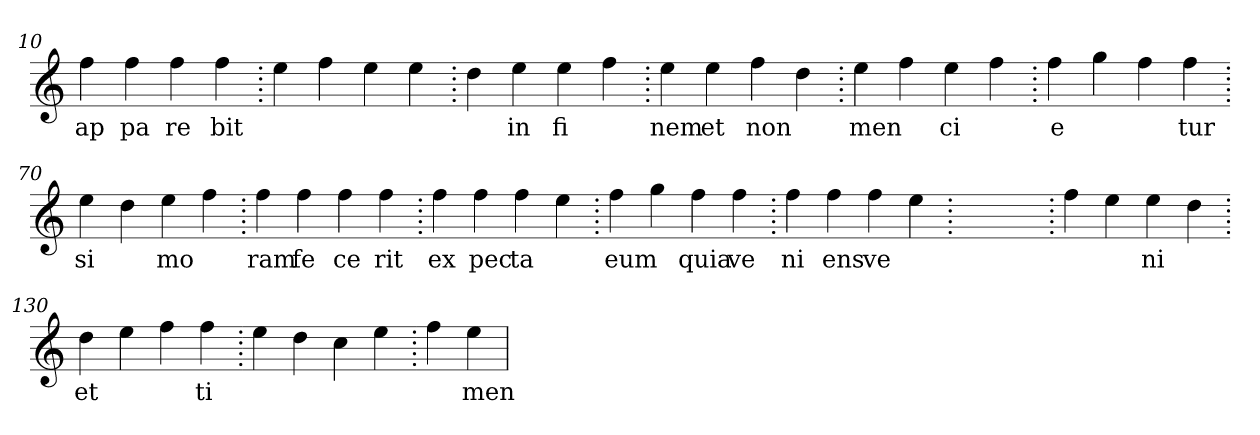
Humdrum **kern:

**kern	**text
*part1	*part1
*staff1	*staff1
*clefG2	*
=10.	=10.
4ff	ap
4ff	pa
4ff	re
4ff	bit
=20.	=20.
4ee	.
4ff	.
4ee	.
4ee	.
=30.	=30.
4dd	.
4ee	in
4ee	fi
4ff	.
=40.	=40.
4ee	nem
4ee	et
4ff	non
4dd	.
=50.	=50.
4ee	men
4ff	.
4ee	ci
4ff	.
=60.	=60.
4ff	e
4gg	.
4ff	.
4ff	tur
=70.	=70.
4ee	si
4dd	.
4ee	mo
4ff	.
=80.	=80.
4ff	ram
4ff	fe
4ff	ce
4ff	rit
=90.	=90.
4ff	ex
4ff	pec
4ff	ta
4ee	.
=100.	=100.
4ff	eum
4gg	.
4ff	quia
4ff	ve
=110.	=110.
4ff	ni
4ff	ens
4ff	ve
4ee	.
=120.	=120.
1ryy	.
=120.	=120.
4ff	.
4ee	.
4ee	ni
4dd	.
=130.	=130.
4dd	et
4ee	.
4ff	.
4ff	ti
=140.	=140.
4ee	.
4dd	.
4cc	.
4ee	.
=150.	=150.
4ff	.
4ee	men
=	=
*-	*-
